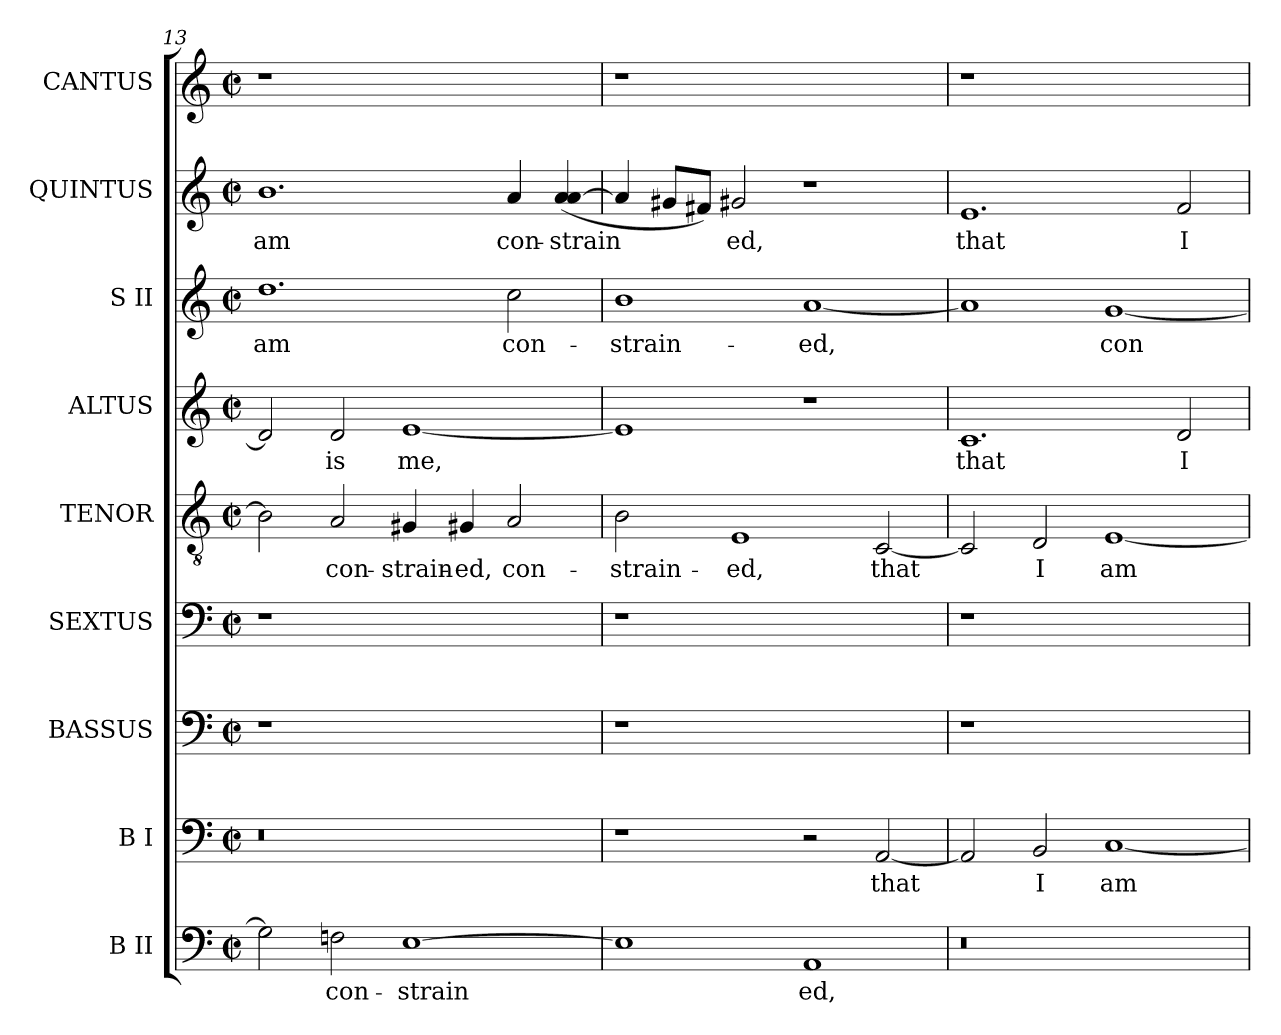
**kern	**text	**kern	**text	**kern	**kern	**kern	**text	**kern	**text	**kern	**text	**kern	**text	**kern
*part9	*part9	*part8	*part8	*part7	*part6	*part5	*part5	*part4	*part4	*part3	*part3	*part2	*part2	*part1
*staff9	*staff9	*staff8	*staff8	*staff7	*staff6	*staff5	*staff5	*staff4	*staff4	*staff3	*staff3	*staff2	*staff2	*staff1
*I"B II	*	*I"B I	*	*I"BASSUS	*I"SEXTUS	*I"TENOR	*	*I"ALTUS	*	*I"S II	*	*I"QUINTUS	*	*I"CANTUS
*I'B II	*	*I'B I	*	*	*	*I'T	*	*I'A	*	*I'S II	*	*	*	*
*clefF4	*	*clefF4	*	*clefF4	*clefF4	*clefGv2	*	*clefG2	*	*clefG2	*	*clefG2	*	*clefG2
*k[]	*	*k[]	*	*k[]	*k[]	*k[]	*	*k[]	*	*k[]	*	*k[]	*	*k[]
*C:	*	*C:	*	*C:	*C:	*C:	*	*C:	*	*C:	*	*C:	*	*C:
*M2/2	*	*M2/2	*	*M2/2	*M2/2	*M2/2	*	*M2/2	*	*M2/2	*	*M2/2	*	*M2/2
*met(c|)	*	*met(c|)	*	*met(c|)	*met(c|)	*met(c|)	*	*met(c|)	*	*met(c|)	*	*met(c|)	*	*met(c|)
=13	=13	=13	=13	=13	=13	=13	=13	=13	=13	=13	=13	=13	=13	=13
!	!LO:LY:b:cj	!	!	!	!	!	!LO:LY:b:cj	!	!LO:LY:b:rj	!	!LO:LY:b:cj	!	!LO:LY:b:rj	!
2G\]	.	0r	.	1r	1r	2B\]	.	2d/]	.	1.dd	am	1.b	am	1r
!	!LO:LY:b:cj	!	!	!	!	!	!LO:LY:b:cj	!	!LO:LY:b:rj	!	!	!	!	!
2Fn\	con-	.	.	.	.	2A/	con-	2d/	is	.	.	.	.	.
!	!LO:LY:b:cj	!	!	!	!	!	!LO:LY:b:cj	!	!LO:LY:b:rj	!	!	!	!	!
[>1E	-strain-	.	.	1ryy	1ryy	4G#X/	-strain-	[<1e	me,	.	.	.	.	1ryy
!	!	!	!	!	!	!	!LO:LY:b:cj	!	!	!	!	!	!	!
.	.	.	.	.	.	4G#X/	-ed,	.	.	.	.	.	.	.
!	!	!	!	!	!	!	!LO:LY:b:cj	!	!	!	!LO:LY:b:cj	!	!LO:LY:b:rj	!
.	.	.	.	.	.	2A/	con-	.	.	2cc\	con-	4a/	con-	.
!	!	!	!	!	!	!	!	!	!	!	!	!	!LO:LY:b:rj	!
.	.	.	.	.	.	.	.	.	.	.	.	(<4a/ [<4a/	-strain-	.
=14	=14	=14	=14	=14	=14	=14	=14	=14	=14	=14	=14	=14	=14	=14
!	!LO:LY:b:cj	!	!	!	!	!	!LO:LY:b:cj	!	!LO:LY:b:rj	!	!LO:LY:b:cj	!	!LO:LY:b:rj	!
1E]	--	1r	.	1r	1r	2B\	-strain-	1e]	.	1b	-strain-	4a/]	--	1r
!	!	!	!	!	!	!	!	!	!	!	!	!	!LO:LY:b:rj	!
.	.	.	.	.	.	.	.	.	.	.	.	8g#X/L	--	.
!	!	!	!	!	!	!	!	!	!	!	!	!	!LO:LY:b:rj	!
.	.	.	.	.	.	.	.	.	.	.	.	8f#X/J)	--	.
!	!	!	!	!	!	!	!LO:LY:b:cj	!	!	!	!	!	!LO:LY:b:rj	!
.	.	.	.	.	.	1E	-ed,	.	.	.	.	2g#X/	-ed,	.
!	!LO:LY:b:cj	!	!	!	!	!	!	!	!	!	!LO:LY:b:cj	!	!	!
1AA	-ed,	2r	.	1ryy	1ryy	.	.	1r	.	[<1a	-ed,	1r	.	1ryy
!	!	!	!LO:LY:b	!	!	!	!LO:LY:b:cj	!	!	!	!	!	!	!
.	.	[<2AA/	that	.	.	[<2C/	that	.	.	.	.	.	.	.
=15	=15	=15	=15	=15	=15	=15	=15	=15	=15	=15	=15	=15	=15	=15
!	!	!	!LO:LY:b	!	!	!	!LO:LY:b:cj	!	!LO:LY:b:rj	!	!LO:LY:b:cj	!	!LO:LY:b:rj	!
0r	.	2AA/]	.	1r	1r	2C/]	.	1.c	that	1a]	.	1.e	that	1r
!	!	!	!LO:LY:b	!	!	!	!LO:LY:b:cj	!	!	!	!	!	!	!
.	.	2BB/	I	.	.	2D/	I	.	.	.	.	.	.	.
!	!	!	!LO:LY:b	!	!	!	!LO:LY:b:cj	!	!	!	!LO:LY:b:cj	!	!	!
.	.	[<1C	am	1ryy	1ryy	[<1E	am	.	.	[<1g	con-	.	.	1ryy
!	!	!	!	!	!	!	!	!	!LO:LY:b:rj	!	!	!	!LO:LY:b:rj	!
.	.	.	.	.	.	.	.	2d/	I	.	.	2f/	I	.
=	=	=	=	=	=	=	=	=	=	=	=	=	=	=
*-	*-	*-	*-	*-	*-	*-	*-	*-	*-	*-	*-	*-	*-	*-
